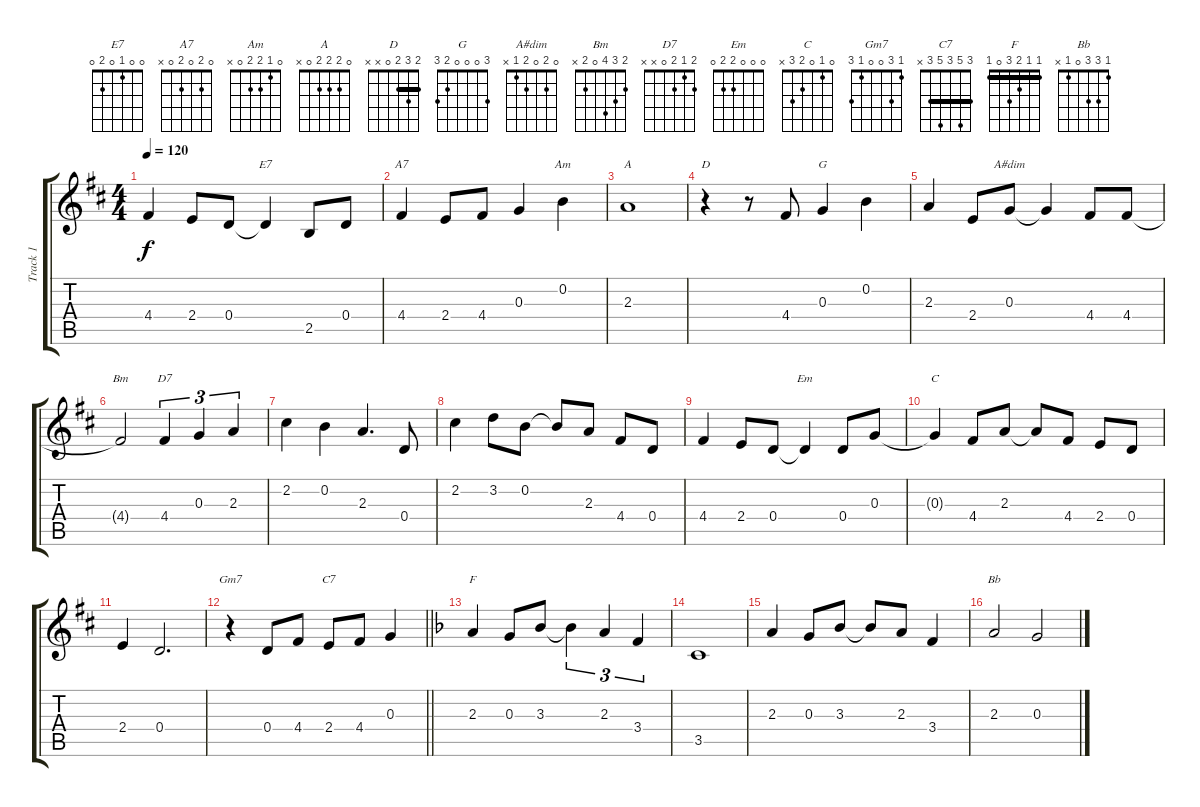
\track ("Track 1" "Track 1") {instrument acousticguitarsteel}
\staff {score tabs}
\tuning (E4 B3 G3 D3 A2 E2) {hide}
\chord ("E7" 0 0 1 0 2 0)
\chord ("A7" 0 2 0 2 0 x)
\chord ("Am" 0 1 2 2 0 x)
\chord ("A" 0 2 2 2 0 x)
\chord ("D" 2 3 2 0 x x) {barre 2}
\chord ("G" 3 0 0 0 2 3)
\chord ("A#dim" 0 2 0 2 1 x)
\chord ("Bm" 2 3 4 0 2 x)
\chord ("D7" 2 1 2 0 x x)
\chord ("Em" 0 0 0 2 2 0)
\chord ("C" 0 1 0 2 3 x)
\chord ("Gm7" 1 3 0 0 1 3)
\chord ("C7" 3 5 3 5 3 x) {barre 3}
\chord ("F" 1 1 2 3 0 1) {barre 1}
\chord ("Bb" 1 3 3 0 1 x)
\ts (4 4)
\tempo 120
\clef g2
\ks d
4.4.4{dy f} 2.4.8 0.4.8 0.4{t}.4{ch "E7"} 2.5.8 0.4.8 |
4.4.4{ch "A7"} 2.4.8 4.4.8 0.3.4 0.2.4{ch "Am"} |
2.3.1{ch "A"} |
r.4{ch "D"} r.8 4.4.8 0.3.4{ch "G"} 0.2.4 |
2.3.4 2.4.8 0.3.8{ch "A#dim"} 0.3{t}.4 4.4.8 4.4.8 |
4.4{t}.2{ch "Bm"} 4.4.4{tu (3 2) ch "D7"} 0.3.4{tu (3 2)} 2.3.4{tu (3 2)} |
2.2.4 0.2.4 2.3.4{d} 0.4.8 |
2.2.4 3.2.8 0.2.8 0.2{t}.8 2.3.8 4.4.8 0.4.8 |
4.4.4 2.4.8 0.4.8 0.4{t}.4{ch "Em"} 0.4.8 0.3.8 |
0.3{t}.4{ch "C"} 4.4.8 2.3.8 2.3{t}.8 4.4.8 2.4.8 0.4.8 |
2.4.4 0.4.2{d} |
\barLineRight lightlight
r.4{ch "Gm7"} 0.4.8 4.4.8 2.4.8{ch "C7"} 4.4.8 0.3.4 |
\ks f
2.3.4{ch "F"} 0.3.8 3.3.8 3.3{t}.4{tu (3 2)} 2.3.4{tu (3 2)} 3.4.4{tu (3 2)} |
3.5.1 |
2.3.4 0.3.8 3.3.8 3.3{t}.8 2.3.8 3.4.4 |
2.3.2{ch "Bb"} 0.3.2
